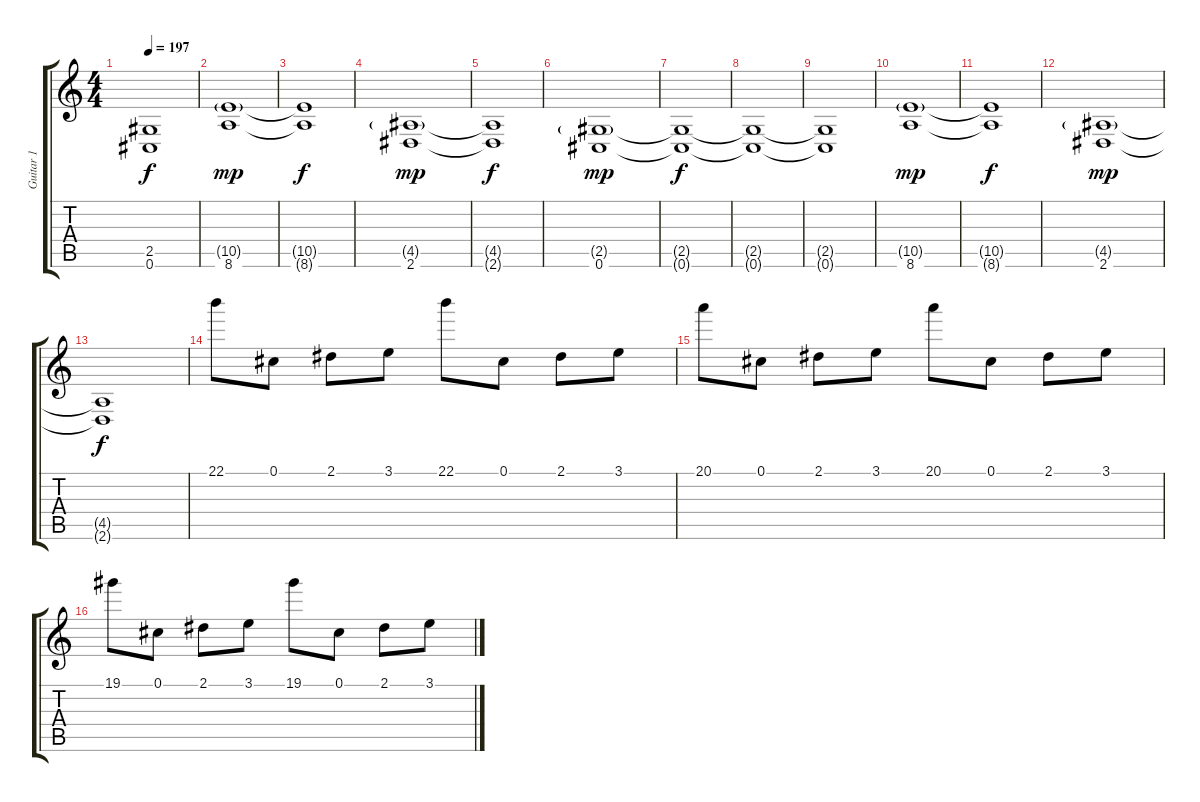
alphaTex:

\track ("Guitar 1" "Guitar 1") {instrument distortionguitar}
\staff {score tabs}
\tuning (Db4 Ab3 E3 B2 Gb2 Db2) {hide}
\ts (4 4)
\tempo 197
\clef g2
\ks c
(2.5{t} 0.6{t}).1{dy f} |
(10.5{g} 8.6).1{dy mp} |
(10.5{t} 8.6{t}).1{dy f} |
(4.5{g} 2.6).1{dy mp} |
(4.5{t} 2.6{t}).1{dy f} |
(2.5{g} 0.6).1{dy mp} |
(2.5{t} 0.6{t}).1{dy f} |
(2.5{t} 0.6{t}).1 |
(2.5{t} 0.6{t}).1 |
(10.5{g} 8.6).1{dy mp} |
(10.5{t} 8.6{t}).1{dy f} |
(4.5{g} 2.6).1{dy mp} |
(4.5{t} 2.6{t}).1{dy f} |
22.1.8 0.1.8 2.1.8 3.1.8 22.1.8 0.1.8 2.1.8 3.1.8 |
20.1.8 0.1.8 2.1.8 3.1.8 20.1.8 0.1.8 2.1.8 3.1.8 |
19.1.8 0.1.8 2.1.8 3.1.8 19.1.8 0.1.8 2.1.8 3.1.8
